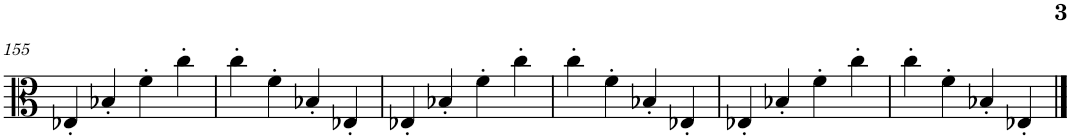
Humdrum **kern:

**kern
*part1
*staff1
*I"Viola
*I'Vla.
!!LO:PB:g=z
*clefC3
*k[]
*M2/2
=155
4E-X'/
4B-X'/
4f'\
4cc'\
=156
4cc'\
4f'\
4B-X'/
4E-X'/
=157
4E-X'/
4B-X'/
4f'\
4cc'\
=158
4cc'\
4f'\
4B-X'/
4E-X'/
=159
4E-X'/
4B-X'/
4f'\
4cc'\
=160
4cc'\
4f'\
4B-X'/
4E-X'/
==
*-
